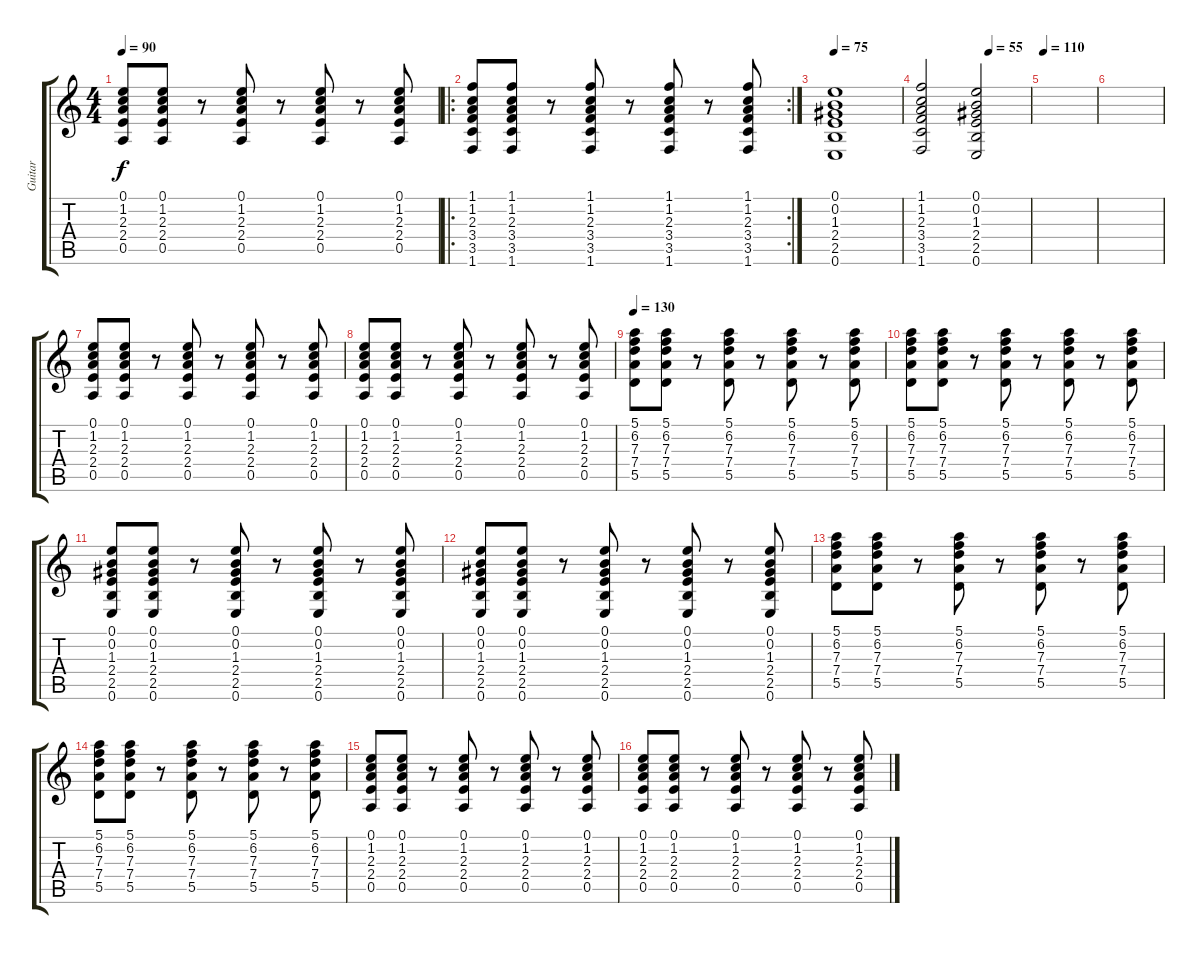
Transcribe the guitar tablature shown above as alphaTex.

\track ("Guitar" "Guitar") {instrument acousticguitarsteel}
\staff {score tabs}
\tuning (E4 B3 G3 D3 A2 E2) {hide}
\ts (4 4)
\tempo 90
\clef g2
\ks c
(0.1 1.2 2.3 2.4 0.5).8{dy f} (0.1 1.2 2.3 2.4 0.5).8 r.8 (0.1 1.2 2.3 2.4 0.5).8 r.8 (0.1 1.2 2.3 2.4 0.5).8 r.8 (0.1 1.2 2.3 2.4 0.5).8 |
\ro
\rc 2
(1.1 1.2 2.3 3.4 3.5 1.6).8 (1.1 1.2 2.3 3.4 3.5 1.6).8 r.8 (1.1 1.2 2.3 3.4 3.5 1.6).8 r.8 (1.1 1.2 2.3 3.4 3.5 1.6).8 r.8 (1.1 1.2 2.3 3.4 3.5 1.6).8 |
\tempo 75
(0.1 0.2 1.3 2.4 2.5 0.6).1 |
\tempo (55 0.625)
(1.1 1.2 2.3 3.4 3.5 1.6).2 (0.1 0.2 1.3 2.4 2.5 0.6).2 |
\tempo 110
|
|
(0.1 1.2 2.3 2.4 0.5).8 (0.1 1.2 2.3 2.4 0.5).8 r.8 (0.1 1.2 2.3 2.4 0.5).8 r.8 (0.1 1.2 2.3 2.4 0.5).8 r.8 (0.1 1.2 2.3 2.4 0.5).8 |
(0.1 1.2 2.3 2.4 0.5).8 (0.1 1.2 2.3 2.4 0.5).8 r.8 (0.1 1.2 2.3 2.4 0.5).8 r.8 (0.1 1.2 2.3 2.4 0.5).8 r.8 (0.1 1.2 2.3 2.4 0.5).8 |
\tempo 130
(5.1 6.2 7.3 7.4 5.5).8 (5.1 6.2 7.3 7.4 5.5).8 r.8 (5.1 6.2 7.3 7.4 5.5).8 r.8 (5.1 6.2 7.3 7.4 5.5).8 r.8 (5.1 6.2 7.3 7.4 5.5).8 |
(5.1 6.2 7.3 7.4 5.5).8 (5.1 6.2 7.3 7.4 5.5).8 r.8 (5.1 6.2 7.3 7.4 5.5).8 r.8 (5.1 6.2 7.3 7.4 5.5).8 r.8 (5.1 6.2 7.3 7.4 5.5).8 |
(0.1 0.2 1.3 2.4 2.5 0.6).8 (0.1 0.2 1.3 2.4 2.5 0.6).8 r.8 (0.1 0.2 1.3 2.4 2.5 0.6).8 r.8 (0.1 0.2 1.3 2.4 2.5 0.6).8 r.8 (0.1 0.2 1.3 2.4 2.5 0.6).8 |
(0.1 0.2 1.3 2.4 2.5 0.6).8 (0.1 0.2 1.3 2.4 2.5 0.6).8 r.8 (0.1 0.2 1.3 2.4 2.5 0.6).8 r.8 (0.1 0.2 1.3 2.4 2.5 0.6).8 r.8 (0.1 0.2 1.3 2.4 2.5 0.6).8 |
(5.1 6.2 7.3 7.4 5.5).8 (5.1 6.2 7.3 7.4 5.5).8 r.8 (5.1 6.2 7.3 7.4 5.5).8 r.8 (5.1 6.2 7.3 7.4 5.5).8 r.8 (5.1 6.2 7.3 7.4 5.5).8 |
(5.1 6.2 7.3 7.4 5.5).8 (5.1 6.2 7.3 7.4 5.5).8 r.8 (5.1 6.2 7.3 7.4 5.5).8 r.8 (5.1 6.2 7.3 7.4 5.5).8 r.8 (5.1 6.2 7.3 7.4 5.5).8 |
(0.1 1.2 2.3 2.4 0.5).8 (0.1 1.2 2.3 2.4 0.5).8 r.8 (0.1 1.2 2.3 2.4 0.5).8 r.8 (0.1 1.2 2.3 2.4 0.5).8 r.8 (0.1 1.2 2.3 2.4 0.5).8 |
(0.1 1.2 2.3 2.4 0.5).8 (0.1 1.2 2.3 2.4 0.5).8 r.8 (0.1 1.2 2.3 2.4 0.5).8 r.8 (0.1 1.2 2.3 2.4 0.5).8 r.8 (0.1 1.2 2.3 2.4 0.5).8
